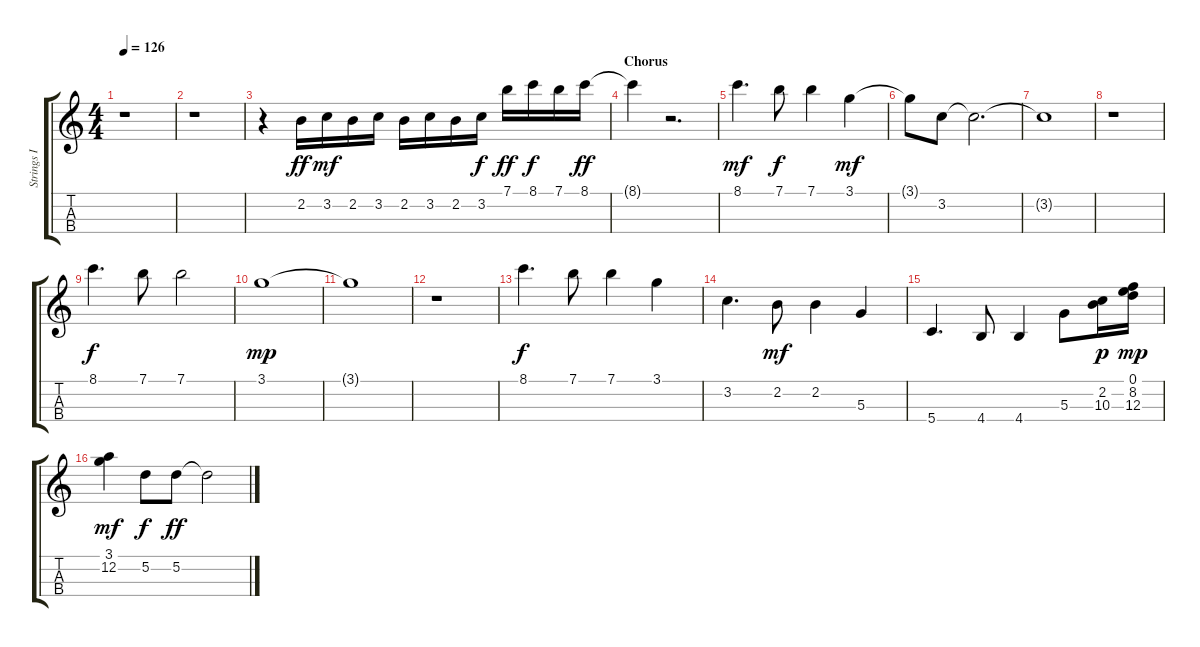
\track ("Strings I" "Strings I") {instrument stringensemble1}
\staff {score tabs}
\tuning (E5 A4 D4 G3) {hide}
\ts (4 4)
\tempo 126
\clef g2
\ks c
r.1{dy ppp} |
r.1 |
r.4 2.2.16{dy ff} 3.2.16{dy mf} 2.2.16 3.2.16 2.2.16 3.2.16 2.2.16 3.2.16{dy f} 7.1.16{dy ff} 8.1.16{dy f} 7.1.16 8.1.16{dy ff} |
\section ("" "Chorus")
8.1{t}.4 r.2{d} |
8.1.4{d dy mf} 7.1.8{dy f} 7.1.4 3.1.4{dy mf} |
3.1{t}.8 3.2.8 3.2{t}.2{d} |
3.2{t}.1 |
r.1 |
8.1.4{d dy f} 7.1.8 7.1.2 |
3.1.1{dy mp} |
3.1{t}.1 |
r.1 |
8.1.4{d dy f} 7.1.8 7.1.4 3.1.4 |
3.2.4{d} 2.2.8{dy mf} 2.2.4 5.3.4 |
5.4.4{d} 4.4.8 4.4.4 5.3.8 (2.2 10.3).16{dy p} (0.1 8.2 12.3).16{dy mp} |
(3.1 12.2).4{dy mf} 5.2.8{dy f} 5.2.8{dy ff} 5.2{t}.2
